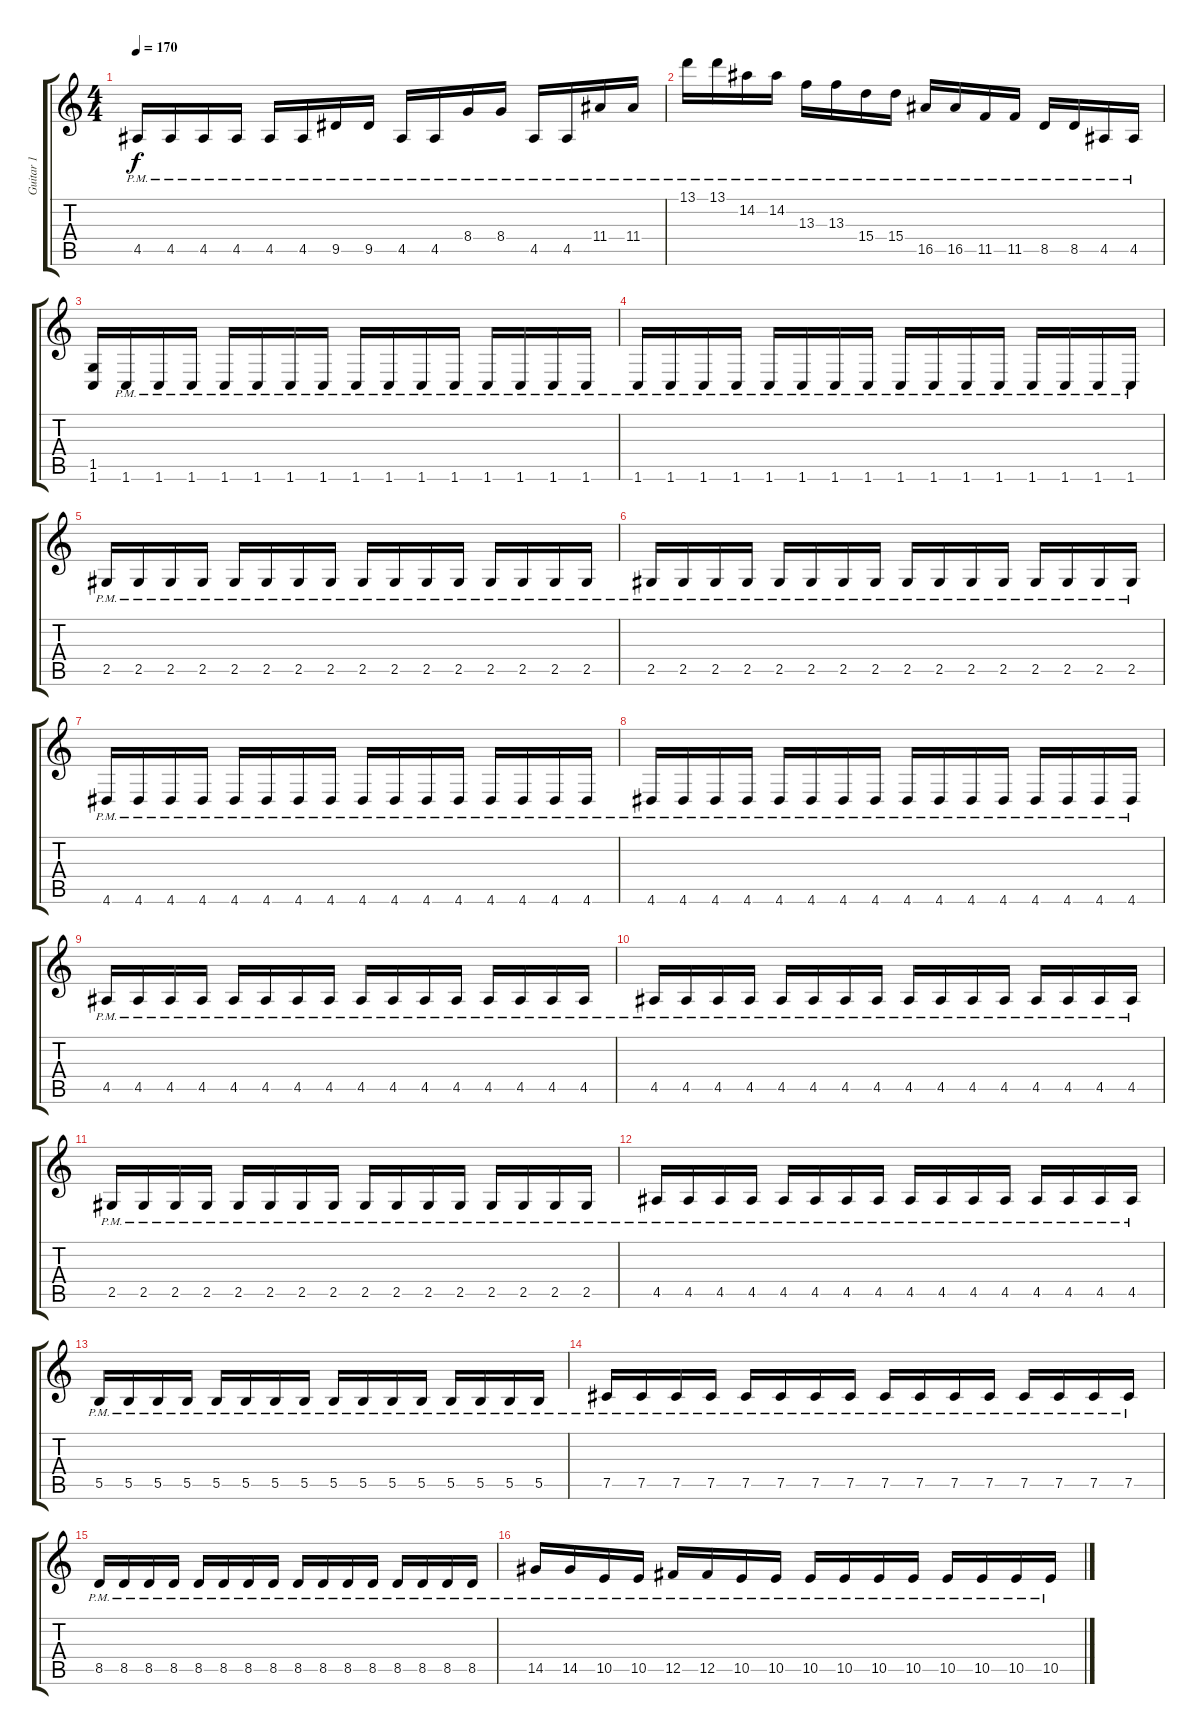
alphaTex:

\track ("Guitar 1" "Guitar 1") {instrument distortionguitar}
\staff {score tabs}
\tuning (Db4 Ab3 E3 B2 Gb2 B1) {hide}
\ts (4 4)
\tempo 170
\clef g2
\ks c
4.5{pm}.16{dy f} 4.5{pm}.16 4.5{pm}.16 4.5{pm}.16 4.5{pm}.16 4.5{pm}.16 9.5{pm}.16 9.5{pm}.16 4.5{pm}.16 4.5{pm}.16 8.4{pm}.16 8.4{pm}.16 4.5{pm}.16 4.5{pm}.16 11.4{pm}.16 11.4{pm}.16 |
13.1{pm}.16 13.1{pm}.16 14.2{pm}.16 14.2{pm}.16 13.3{pm}.16 13.3{pm}.16 15.4{pm}.16 15.4{pm}.16 16.5{pm}.16 16.5{pm}.16 11.5{pm}.16 11.5{pm}.16 8.5{pm}.16 8.5{pm}.16 4.5{pm}.16 4.5{pm}.16 |
(1.5 1.6).16 1.6{pm}.16 1.6{pm}.16 1.6{pm}.16 1.6{pm}.16 1.6{pm}.16 1.6{pm}.16 1.6{pm}.16 1.6{pm}.16 1.6{pm}.16 1.6{pm}.16 1.6{pm}.16 1.6{pm}.16 1.6{pm}.16 1.6{pm}.16 1.6{pm}.16 |
1.6{pm}.16 1.6{pm}.16 1.6{pm}.16 1.6{pm}.16 1.6{pm}.16 1.6{pm}.16 1.6{pm}.16 1.6{pm}.16 1.6{pm}.16 1.6{pm}.16 1.6{pm}.16 1.6{pm}.16 1.6{pm}.16 1.6{pm}.16 1.6{pm}.16 1.6{pm}.16 |
2.5{pm}.16 2.5{pm}.16 2.5{pm}.16 2.5{pm}.16 2.5{pm}.16 2.5{pm}.16 2.5{pm}.16 2.5{pm}.16 2.5{pm}.16 2.5{pm}.16 2.5{pm}.16 2.5{pm}.16 2.5{pm}.16 2.5{pm}.16 2.5{pm}.16 2.5{pm}.16 |
2.5{pm}.16 2.5{pm}.16 2.5{pm}.16 2.5{pm}.16 2.5{pm}.16 2.5{pm}.16 2.5{pm}.16 2.5{pm}.16 2.5{pm}.16 2.5{pm}.16 2.5{pm}.16 2.5{pm}.16 2.5{pm}.16 2.5{pm}.16 2.5{pm}.16 2.5{pm}.16 |
4.6{pm}.16 4.6{pm}.16 4.6{pm}.16 4.6{pm}.16 4.6{pm}.16 4.6{pm}.16 4.6{pm}.16 4.6{pm}.16 4.6{pm}.16 4.6{pm}.16 4.6{pm}.16 4.6{pm}.16 4.6{pm}.16 4.6{pm}.16 4.6{pm}.16 4.6{pm}.16 |
4.6{pm}.16 4.6{pm}.16 4.6{pm}.16 4.6{pm}.16 4.6{pm}.16 4.6{pm}.16 4.6{pm}.16 4.6{pm}.16 4.6{pm}.16 4.6{pm}.16 4.6{pm}.16 4.6{pm}.16 4.6{pm}.16 4.6{pm}.16 4.6{pm}.16 4.6{pm}.16 |
4.5{pm}.16 4.5{pm}.16 4.5{pm}.16 4.5{pm}.16 4.5{pm}.16 4.5{pm}.16 4.5{pm}.16 4.5{pm}.16 4.5{pm}.16 4.5{pm}.16 4.5{pm}.16 4.5{pm}.16 4.5{pm}.16 4.5{pm}.16 4.5{pm}.16 4.5{pm}.16 |
4.5{pm}.16 4.5{pm}.16 4.5{pm}.16 4.5{pm}.16 4.5{pm}.16 4.5{pm}.16 4.5{pm}.16 4.5{pm}.16 4.5{pm}.16 4.5{pm}.16 4.5{pm}.16 4.5{pm}.16 4.5{pm}.16 4.5{pm}.16 4.5{pm}.16 4.5{pm}.16 |
2.5{pm}.16 2.5{pm}.16 2.5{pm}.16 2.5{pm}.16 2.5{pm}.16 2.5{pm}.16 2.5{pm}.16 2.5{pm}.16 2.5{pm}.16 2.5{pm}.16 2.5{pm}.16 2.5{pm}.16 2.5{pm}.16 2.5{pm}.16 2.5{pm}.16 2.5{pm}.16 |
4.5{pm}.16 4.5{pm}.16 4.5{pm}.16 4.5{pm}.16 4.5{pm}.16 4.5{pm}.16 4.5{pm}.16 4.5{pm}.16 4.5{pm}.16 4.5{pm}.16 4.5{pm}.16 4.5{pm}.16 4.5{pm}.16 4.5{pm}.16 4.5{pm}.16 4.5{pm}.16 |
5.5{pm}.16 5.5{pm}.16 5.5{pm}.16 5.5{pm}.16 5.5{pm}.16 5.5{pm}.16 5.5{pm}.16 5.5{pm}.16 5.5{pm}.16 5.5{pm}.16 5.5{pm}.16 5.5{pm}.16 5.5{pm}.16 5.5{pm}.16 5.5{pm}.16 5.5{pm}.16 |
7.5{pm}.16 7.5{pm}.16 7.5{pm}.16 7.5{pm}.16 7.5{pm}.16 7.5{pm}.16 7.5{pm}.16 7.5{pm}.16 7.5{pm}.16 7.5{pm}.16 7.5{pm}.16 7.5{pm}.16 7.5{pm}.16 7.5{pm}.16 7.5{pm}.16 7.5{pm}.16 |
8.5{pm}.16 8.5{pm}.16 8.5{pm}.16 8.5{pm}.16 8.5{pm}.16 8.5{pm}.16 8.5{pm}.16 8.5{pm}.16 8.5{pm}.16 8.5{pm}.16 8.5{pm}.16 8.5{pm}.16 8.5{pm}.16 8.5{pm}.16 8.5{pm}.16 8.5{pm}.16 |
14.5{pm}.16 14.5{pm}.16 10.5{pm}.16 10.5{pm}.16 12.5{pm}.16 12.5{pm}.16 10.5{pm}.16 10.5{pm}.16 10.5{pm}.16 10.5{pm}.16 10.5{pm}.16 10.5{pm}.16 10.5{pm}.16 10.5{pm}.16 10.5{pm}.16 10.5{pm}.16
